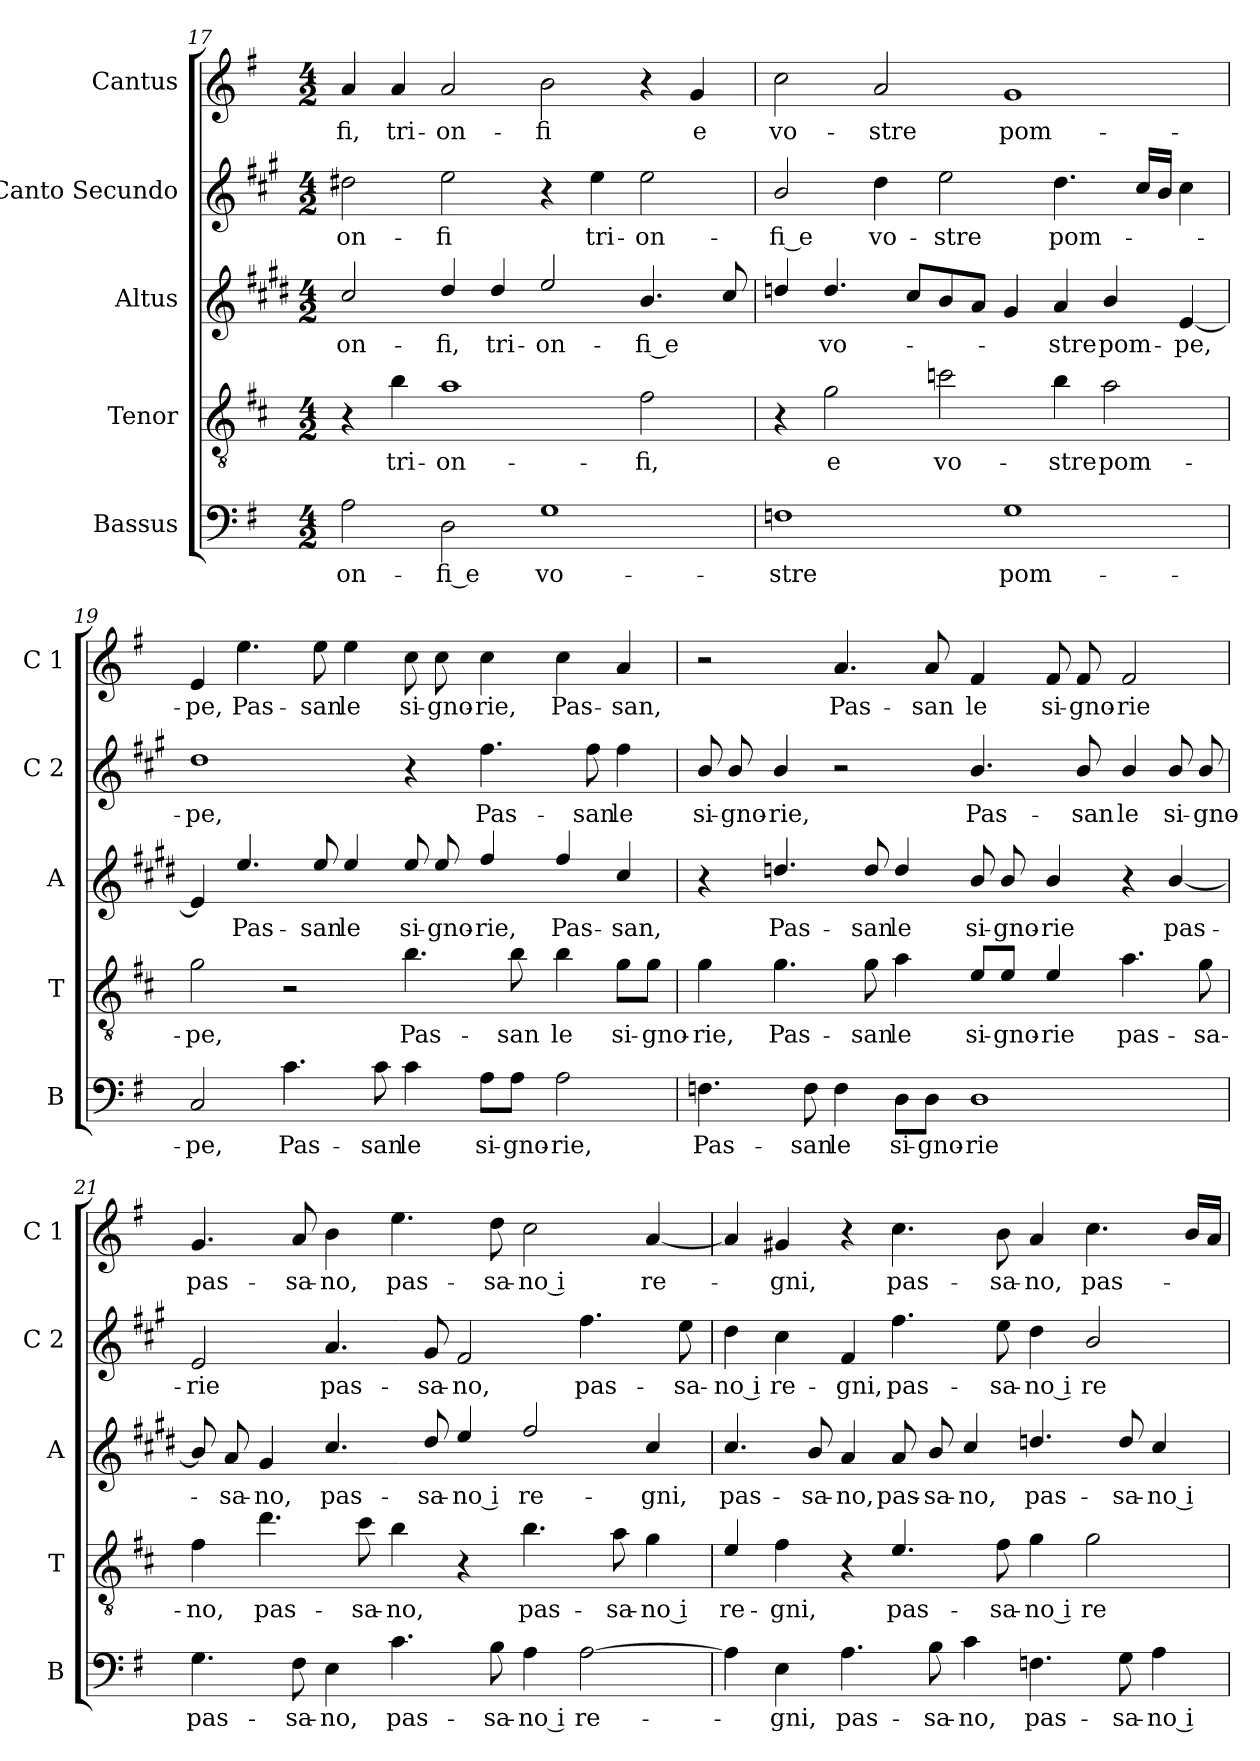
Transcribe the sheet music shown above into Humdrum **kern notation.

**kern	**text	**kern	**text	**kern	**text	**kern	**text	**kern	**text
*part5	*part5	*part4	*part4	*part3	*part3	*part2	*part2	*part1	*part1
*staff5	*staff5	*staff4	*staff4	*staff3	*staff3	*staff2	*staff2	*staff1	*staff1
*I"Bassus	*	*I"Tenor	*	*I"Altus	*	*I"Canto Secundo	*	*I"Cantus	*
*I'B	*	*I'T	*	*I'A	*	*I'C 2	*	*I'C 1	*
*clefF4	*	*clefGv2	*	*clefG2	*	*clefG2	*	*clefG2	*
*	*	*ITrd4c7	*	*ITrd5c9	*	*ITrd1c2	*	*	*
*k[f#]	*	*k[f#]	*	*k[f#]	*	*k[f#]	*	*k[f#]	*
*G:	*	*G:	*	*G:	*	*G:	*	*G:	*
*M4/2	*	*M4/2	*	*M4/2	*	*M4/2	*	*M4/2	*
=17	=17	=17	=17	=17	=17	=17	=17	=17	=17
!	!LO:LY:b	!	!	!	!LO:LY:b	!	!LO:LY:b	!	!LO:LY:b
2A\	-on-	4r	.	2e/	-on-	2cc#X\	-on-	4a/	-fi,
!	!	!	!LO:LY:b	!	!	!	!	!	!LO:LY:b
.	.	4e\	tri-	.	.	.	.	4a/	tri-
!	!LO:LY:b	!	!LO:LY:b	!	!LO:LY:b	!	!LO:LY:b	!	!LO:LY:b
2D\	-fi e	1d	-on-	4f#/	-fi,	2dd\	-fi	2a/	-on-
!	!	!	!	!	!LO:LY:b	!	!	!	!
.	.	.	.	4f#/	tri-	.	.	.	.
!	!LO:LY:b	!	!	!	!LO:LY:b	!	!	!	!LO:LY:b
1G	vo-	.	.	2g/	-on-	4r	.	2b\	-fi
!	!	!	!	!	!	!	!LO:LY:b	!	!
.	.	.	.	.	.	4dd\	tri-	.	.
!	!	!	!LO:LY:b	!	!LO:LY:b	!	!LO:LY:b	!	!
.	.	2B\	-fi,	4.d/	-fi e	2dd\	-on-	4r	.
!	!	!	!	!	!	!	!	!	!LO:LY:b
.	.	.	.	.	.	.	.	4g/	e
.	.	.	.	8e/	.	.	.	.	.
!!LO:PB:g=z
=18	=18	=18	=18	=18	=18	=18	=18	=18	=18
!	!LO:LY:b	!	!	!	!	!	!LO:LY:b	!	!LO:LY:b
1Fn	-stre	4r	.	4fn/	.	2a/	-fi e	2cc\	vo-
!	!	!	!LO:LY:b	!	!LO:LY:b	!	!	!	!
.	.	2c\	e	4.f/	vo-	.	.	.	.
!	!	!	!	!	!	!	!LO:LY:b	!	!LO:LY:b
.	.	.	.	.	.	4cc\	vo-	2a/	-stre
.	.	.	.	8e/L	.	.	.	.	.
!	!	!	!LO:LY:b	!	!	!	!LO:LY:b	!	!
.	.	2fn\	vo-	8d/	.	2dd\	-stre	.	.
.	.	.	.	8c/J	.	.	.	.	.
!	!LO:LY:b	!	!	!	!	!	!	!	!LO:LY:b
1G	pom-	.	.	4B/	.	.	.	1g	pom-
!	!	!	!LO:LY:b	!	!LO:LY:b	!	!LO:LY:b	!	!
.	.	4e\	-stre	4c/	-stre	4.cc\	pom-	.	.
!	!	!	!LO:LY:b	!	!LO:LY:b	!	!	!	!
.	.	2d\	pom-	4d/	pom-	.	.	.	.
.	.	.	.	.	.	16b/LL	.	.	.
.	.	.	.	.	.	16a/JJ	.	.	.
!	!	!	!	!	!LO:LY:b	!	!	!	!
.	.	.	.	[4G/	-pe,	4b\	.	.	.
=19	=19	=19	=19	=19	=19	=19	=19	=19	=19
!	!LO:LY:b	!	!LO:LY:b	!	!	!	!LO:LY:b	!	!LO:LY:b
2C/	-pe,	2c\	-pe,	4G/]	.	1cc	-pe,	4e/	-pe,
!	!	!	!	!	!LO:LY:b	!	!	!	!LO:LY:b
.	.	.	.	4.g/	Pas-	.	.	4.ee\	Pas-
!	!LO:LY:b	!	!	!	!	!	!	!	!
4.c\	Pas-	2r	.	.	.	.	.	.	.
!	!	!	!	!	!LO:LY:b	!	!	!	!LO:LY:b
.	.	.	.	8g/	-san	.	.	8ee\	-san
!	!	!	!	!	!LO:LY:b	!	!	!	!LO:LY:b
.	.	.	.	4g/	le	.	.	4ee\	le
!	!LO:LY:b	!	!	!	!	!	!	!	!
8c\	-san	.	.	.	.	.	.	.	.
!	!LO:LY:b	!	!LO:LY:b	!	!LO:LY:b	!	!	!	!LO:LY:b
4c\	le	4.e\	Pas-	8g/	si-	4r	.	8cc\	si-
!	!	!	!	!	!LO:LY:b	!	!	!	!LO:LY:b
.	.	.	.	8g/	-gno-	.	.	8cc\	-gno-
!	!LO:LY:b	!	!	!	!LO:LY:b	!	!LO:LY:b	!	!LO:LY:b
8A\L	si-	.	.	4a/	-rie,	4.ee\	Pas-	4cc\	-rie,
!	!LO:LY:b	!	!LO:LY:b	!	!	!	!	!	!
8A\J	-gno-	8e\	-san	.	.	.	.	.	.
!	!LO:LY:b	!	!LO:LY:b	!	!LO:LY:b	!	!	!	!LO:LY:b
2A\	-rie,	4e\	le	4a/	Pas-	.	.	4cc\	Pas-
!	!	!	!	!	!	!	!LO:LY:b	!	!
.	.	.	.	.	.	8ee\	-san	.	.
!	!	!	!LO:LY:b	!	!LO:LY:b	!	!LO:LY:b	!	!LO:LY:b
.	.	8c\L	si-	4e/	-san,	4ee\	le	4a/	-san,
!	!	!	!LO:LY:b	!	!	!	!	!	!
.	.	8c\J	-gno-	.	.	.	.	.	.
!!LO:LB:g=z
=20	=20	=20	=20	=20	=20	=20	=20	=20	=20
!	!LO:LY:b	!	!LO:LY:b	!	!	!	!LO:LY:b	!	!
4.Fn\	Pas-	4c\	-rie,	4r	.	8a/	si-	2r	.
!	!	!	!	!	!	!	!LO:LY:b	!	!
.	.	.	.	.	.	8a/	-gno-	.	.
!	!	!	!LO:LY:b	!	!LO:LY:b	!	!LO:LY:b	!	!
.	.	4.c\	Pas-	4.fn/	Pas-	4a/	-rie,	.	.
!	!LO:LY:b	!	!	!	!	!	!	!	!
8F\	-san	.	.	.	.	.	.	.	.
!	!LO:LY:b	!	!	!	!	!	!	!	!LO:LY:b
4F\	le	.	.	.	.	2r	.	4.a/	Pas-
!	!	!	!LO:LY:b	!	!LO:LY:b	!	!	!	!
.	.	8c\	-san	8f/	-san	.	.	.	.
!	!LO:LY:b	!	!LO:LY:b	!	!LO:LY:b	!	!	!	!
8D\L	si-	4d\	le	4f/	le	.	.	.	.
!	!LO:LY:b	!	!	!	!	!	!	!	!LO:LY:b
8D\J	-gno-	.	.	.	.	.	.	8a/	-san
!	!LO:LY:b	!	!LO:LY:b	!	!LO:LY:b	!	!LO:LY:b	!	!LO:LY:b
1D	-rie	8A/L	si-	8d/	si-	4.a/	Pas-	4f#/	le
!	!	!	!LO:LY:b	!	!LO:LY:b	!	!	!	!
.	.	8A/J	-gno-	8d/	-gno-	.	.	.	.
!	!	!	!LO:LY:b	!	!LO:LY:b	!	!	!	!LO:LY:b
.	.	4A/	-rie	4d/	-rie	.	.	8f#/	si-
!	!	!	!	!	!	!	!LO:LY:b	!	!LO:LY:b
.	.	.	.	.	.	8a/	-san	8f#/	-gno-
!	!	!	!LO:LY:b	!	!	!	!LO:LY:b	!	!LO:LY:b
.	.	4.d\	pas-	4r	.	4a/	le	2f#/	-rie
!	!	!	!	!	!LO:LY:b	!	!LO:LY:b	!	!
.	.	.	.	[4d/	pas-	8a/	si-	.	.
!	!	!	!LO:LY:b	!	!	!	!LO:LY:b	!	!
.	.	8c\	-sa-	.	.	8a/	-gno-	.	.
=21	=21	=21	=21	=21	=21	=21	=21	=21	=21
!	!LO:LY:b	!	!LO:LY:b	!	!	!	!LO:LY:b	!	!LO:LY:b
4.G\	pas-	4B\	-no,	8d/]	.	2d/	-rie	4.g/	pas-
!	!	!	!	!	!LO:LY:b	!	!	!	!
.	.	.	.	8c/	-sa-	.	.	.	.
!	!	!	!LO:LY:b	!	!LO:LY:b	!	!	!	!
.	.	4.g\	pas-	4B/	-no,	.	.	.	.
!	!LO:LY:b	!	!	!	!	!	!	!	!LO:LY:b
8F#\	-sa-	.	.	.	.	.	.	8a/	-sa-
!	!LO:LY:b	!	!	!	!LO:LY:b	!	!LO:LY:b	!	!LO:LY:b
4E\	-no,	.	.	4.e/	pas-	4.g/	pas-	4b\	-no,
!	!	!	!LO:LY:b	!	!	!	!	!	!
.	.	8f#\	-sa-	.	.	.	.	.	.
!	!LO:LY:b	!	!LO:LY:b	!	!	!	!	!	!LO:LY:b
4.c\	pas-	4e\	-no,	.	.	.	.	4.ee\	pas-
!	!	!	!	!	!LO:LY:b	!	!LO:LY:b	!	!
.	.	.	.	8f#/	-sa-	8f#/	-sa-	.	.
!	!	!	!	!	!LO:LY:b	!	!LO:LY:b	!	!
.	.	4r	.	4g/	-no i	2e/	-no,	.	.
!	!LO:LY:b	!	!	!	!	!	!	!	!LO:LY:b
8B\	-sa-	.	.	.	.	.	.	8dd\	-sa-
!	!LO:LY:b	!	!LO:LY:b	!	!LO:LY:b	!	!	!	!LO:LY:b
4A\	-no i	4.e\	pas-	2a/	re-	.	.	2cc\	-no i
!	!LO:LY:b	!	!	!	!	!	!LO:LY:b	!	!
[2A\	re-	.	.	.	.	4.ee\	pas-	.	.
!	!	!	!LO:LY:b	!	!	!	!	!	!
.	.	8d\	-sa-	.	.	.	.	.	.
!	!	!	!LO:LY:b	!	!LO:LY:b	!	!	!	!LO:LY:b
.	.	4c\	-no i	4e/	-gni,	.	.	[4a/	re-
!	!	!	!	!	!	!	!LO:LY:b	!	!
.	.	.	.	.	.	8dd\	-sa-	.	.
!!LO:LB:g=z
=22	=22	=22	=22	=22	=22	=22	=22	=22	=22
!	!	!	!LO:LY:b	!	!LO:LY:b	!	!LO:LY:b	!	!
4A\]	.	4A/	re-	4.e/	pas-	4cc\	-no i	4a/]	.
!	!LO:LY:b	!	!LO:LY:b	!	!	!	!LO:LY:b	!	!LO:LY:b
4E\	-gni,	4B\	-gni,	.	.	4b\	re-	4g#X/	-gni,
!	!	!	!	!	!LO:LY:b	!	!	!	!
.	.	.	.	8d/	-sa-	.	.	.	.
!	!LO:LY:b	!	!	!	!LO:LY:b	!	!LO:LY:b	!	!
4.A\	pas-	4r	.	4c/	-no,	4e/	-gni,	4r	.
!	!	!	!LO:LY:b	!	!LO:LY:b	!	!LO:LY:b	!	!LO:LY:b
.	.	4.A/	pas-	8c/	pas-	4.ee\	pas-	4.cc\	pas-
!	!LO:LY:b	!	!	!	!LO:LY:b	!	!	!	!
8B\	-sa-	.	.	8d/	-sa-	.	.	.	.
!	!LO:LY:b	!	!	!	!LO:LY:b	!	!	!	!
4c\	-no,	.	.	4e/	-no,	.	.	.	.
!	!	!	!LO:LY:b	!	!	!	!LO:LY:b	!	!LO:LY:b
.	.	8B\	-sa-	.	.	8dd\	-sa-	8b\	-sa-
!	!LO:LY:b	!	!LO:LY:b	!	!LO:LY:b	!	!LO:LY:b	!	!LO:LY:b
4.Fn\	pas-	4c\	-no i	4.fn/	pas-	4cc\	-no i	4a/	-no,
!	!	!	!LO:LY:b	!	!	!	!LO:LY:b	!	!LO:LY:b
.	.	2c\	re-	.	.	2a/	re-	4.cc\	pas-
!	!LO:LY:b	!	!	!	!LO:LY:b	!	!	!	!
8G\	-sa-	.	.	8f/	-sa-	.	.	.	.
!	!LO:LY:b	!	!	!	!LO:LY:b	!	!	!	!
4A\	-no i	.	.	4e/	-no i	.	.	.	.
.	.	.	.	.	.	.	.	16b/LL	.
.	.	.	.	.	.	.	.	16a/JJ	.
=	=	=	=	=	=	=	=	=	=
*-	*-	*-	*-	*-	*-	*-	*-	*-	*-
